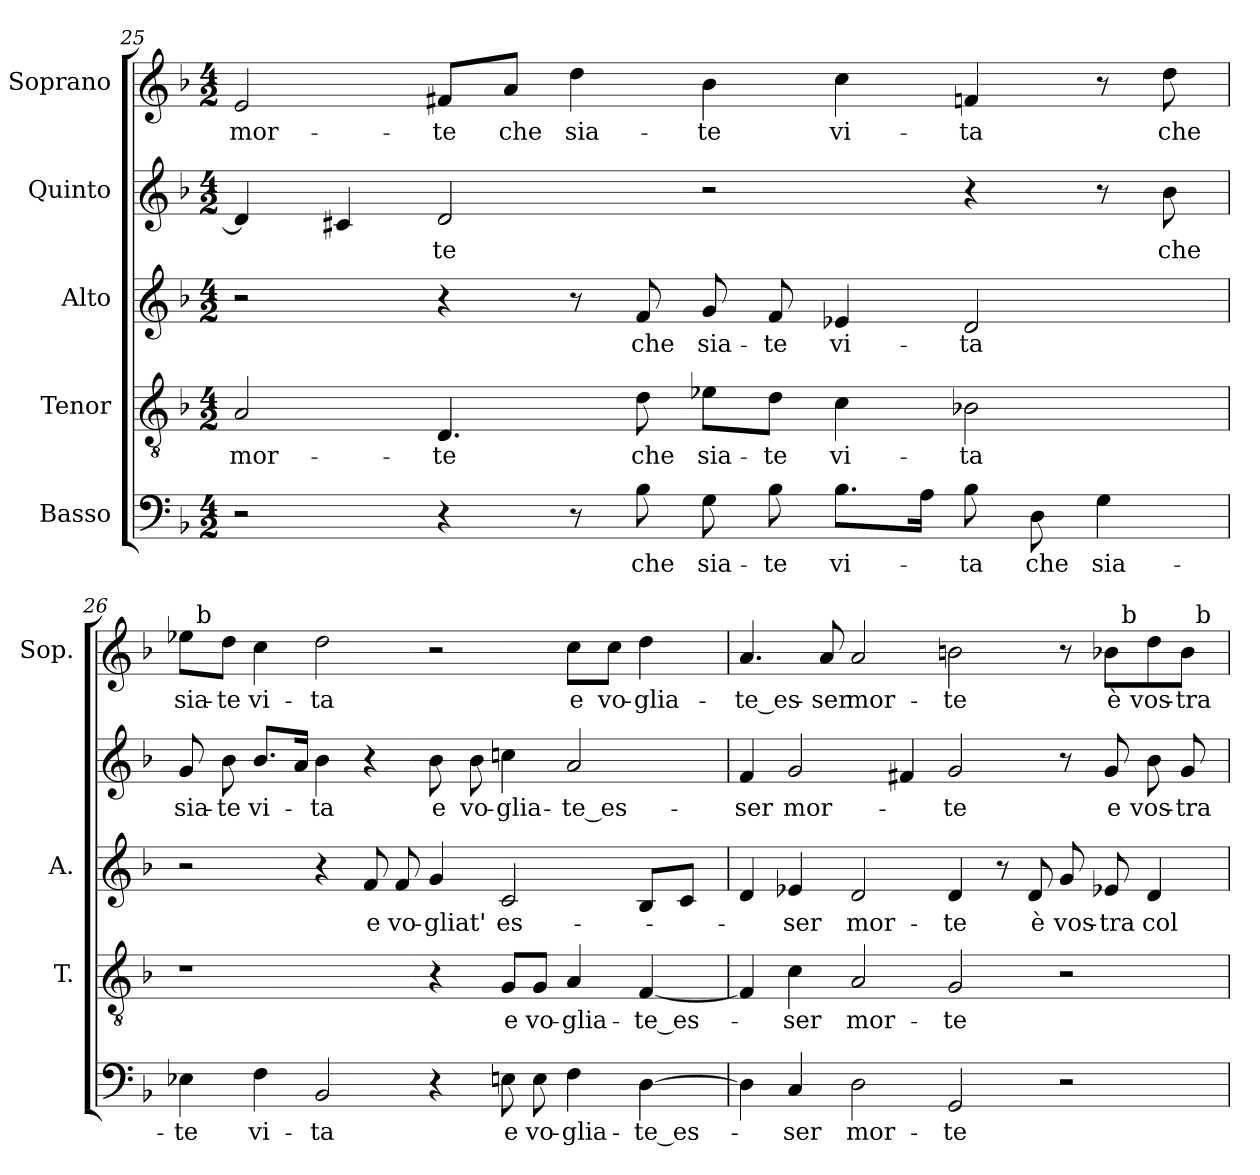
**kern	**text	**kern	**text	**kern	**text	**kern	**text	**kern	**text
*part5	*part5	*part4	*part4	*part3	*part3	*part2	*part2	*part1	*part1
*staff5	*staff5	*staff4	*staff4	*staff3	*staff3	*staff2	*staff2	*staff1	*staff1
*I"Basso	*	*I"Tenor	*	*I"Alto	*	*I"Quinto	*	*I"Soprano	*
*	*	*I'T.	*	*I'A.	*	*	*	*I'Sop.	*
*clefF4	*	*clefGv2	*	*clefG2	*	*clefG2	*	*clefG2	*
*	*	*ITrd7c12	*	*	*	*	*	*	*
*k[b-]	*	*k[b-]	*	*k[b-]	*	*k[b-]	*	*k[b-]	*
*F:	*	*F:	*	*F:	*	*F:	*	*F:	*
*M4/2	*	*M4/2	*	*M4/2	*	*M4/2	*	*M4/2	*
=25	=25	=25	=25	=25	=25	=25	=25	=25	=25
!	!	!	!LO:LY:b:color=#000000	!	!	!	!	!	!
!	!	!	!	!	!	!	!	!	!LO:LY:b:color=#000000
2r	.	2AAi/	mor-	2r	.	4di/]	.	2ei/	mor-
.	.	.	.	.	.	4c#Xi/	.	.	.
!	!	!	!LO:LY:b:color=#000000	!	!	!	!	!	!
!	!	!	!	!	!	!	!LO:LY:b:color=#000000	!	!
!	!	!	!	!	!	!	!	!	!LO:LY:b:color=#000000
4r	.	4.DDi/	-te	4r	.	2di/	-te	8f#Xi/L	-te
!	!	!	!	!	!	!	!	!	!LO:LY:b:color=#000000
.	.	.	.	.	.	.	.	8ai/J	che
!	!	!	!	!	!	!	!	!	!LO:LY:b:color=#000000
8r	.	.	.	8r	.	.	.	4ddi\	sia-
!	!LO:LY:b:color=#000000	!	!	!	!	!	!	!	!
!	!	!	!LO:LY:b:color=#000000	!	!	!	!	!	!
!	!	!	!	!	!LO:LY:b:color=#000000	!	!	!	!
8B-i\	che	8Di\	che	8fi/	che	.	.	.	.
!	!LO:LY:b:color=#000000	!	!	!	!	!	!	!	!
!	!	!	!LO:LY:b:color=#000000	!	!	!	!	!	!
!	!	!	!	!	!LO:LY:b:color=#000000	!	!	!	!
!	!	!	!	!	!	!	!	!	!LO:LY:b:color=#000000
8Gi\	sia-	8E-Xi\L	sia-	8gi/	sia-	2r	.	4b-i\	-te
!	!LO:LY:b:color=#000000	!	!	!	!	!	!	!	!
!	!	!	!LO:LY:b:color=#000000	!	!	!	!	!	!
!	!	!	!	!	!LO:LY:b:color=#000000	!	!	!	!
8B-i\	-te	8Di\J	-te	8fi/	-te	.	.	.	.
!	!LO:LY:b:color=#000000	!	!	!	!	!	!	!	!
!	!	!	!LO:LY:b:color=#000000	!	!	!	!	!	!
!	!	!	!	!	!LO:LY:b:color=#000000	!	!	!	!
!	!	!	!	!	!	!	!	!	!LO:LY:b:color=#000000
8.B-i\L	vi-	4Ci\	vi-	4e-Xi/	vi-	.	.	4cci\	vi-
16Ai\Jk	.	.	.	.	.	.	.	.	.
!	!LO:LY:b:color=#000000	!	!	!	!	!	!	!	!
!	!	!	!LO:LY:b:color=#000000	!	!	!	!	!	!
!	!	!	!	!	!LO:LY:b:color=#000000	!	!	!	!
!	!	!	!	!	!	!	!	!	!LO:LY:b:color=#000000
8B-i\	-ta	2BB-Xi\	-ta	2di/	-ta	4r	.	4fni/	-ta
!	!LO:LY:b:color=#000000	!	!	!	!	!	!	!	!
8Di\	che	.	.	.	.	.	.	.	.
!	!LO:LY:b:color=#000000	!	!	!	!	!	!	!	!
4Gi\	sia-	.	.	.	.	8r	.	8r	.
!	!	!	!	!	!	!	!LO:LY:b:color=#000000	!	!
!	!	!	!	!	!	!	!	!	!LO:LY:b:color=#000000
.	.	.	.	.	.	8b-i\	che	8ddi\	che
!!LO:PB:g=z
=26	=26	=26	=26	=26	=26	=26	=26	=26	=26
!	!LO:LY:b:color=#000000	!	!	!	!	!	!	!	!
!	!	!	!	!	!	!	!LO:LY:b:color=#000000	!	!
!	!	!	!	!	!	!	!	!	!LO:LY:b:color=#000000
*	*	*	*	*	*	*	*	*^	*
4E-Xi\	-te	1r	.	2r	.	8gi/	sia-	8ee-i\L	32ryy	sia-
.	.	.	.	.	.	.	.	.	256ryy	.
!	!	!	!	!	!	!	!	!	!LO:TX:a:t=b	!
.	.	.	.	.	.	.	.	.	1ryy	.
!	!	!	!	!	!	!	!LO:LY:b:color=#000000	!	!	!
!	!	!	!	!	!	!	!	!	!	!LO:LY:b:color=#000000
.	.	.	.	.	.	8b-i\	-te	8ddi\J	.	-te
!	!LO:LY:b:color=#000000	!	!	!	!	!	!	!	!	!
!	!	!	!	!	!	!	!LO:LY:b:color=#000000	!	!	!
!	!	!	!	!	!	!	!	!	!	!LO:LY:b:color=#000000
4Fi\	vi-	.	.	.	.	8.b-i/L	vi-	4cci\	.	vi-
.	.	.	.	.	.	16ai/Jk	.	.	.	.
!	!LO:LY:b:color=#000000	!	!	!	!	!	!	!	!	!
!	!	!	!	!	!	!	!LO:LY:b:color=#000000	!	!	!
!	!	!	!	!	!	!	!	!	!	!LO:LY:b:color=#000000
2BB-i/	-ta	.	.	4r	.	4b-i\	-ta	2ddi\	.	-ta
!	!	!	!	!	!LO:LY:b:color=#000000	!	!	!	!	!
.	.	.	.	8fi/	e	4r	.	.	.	.
!	!	!	!	!	!LO:LY:b:color=#000000	!	!	!	!	!
.	.	.	.	8fi/	vo-	.	.	.	.	.
!	!	!	!	!	!LO:LY:b:color=#000000	!	!	!	!	!
!	!	!	!	!	!	!	!LO:LY:b:color=#000000	!	!	!
4r	.	4r	.	4gi/	-gliat'	8b-i\	e	2r	.	.
.	.	.	.	.	.	.	.	.	2ryy	.
!	!	!	!	!	!	!	!LO:LY:b:color=#000000	!	!	!
.	.	.	.	.	.	8b-i\	vo-	.	.	.
!	!LO:LY:b:color=#000000	!	!	!	!	!	!	!	!	!
!	!	!	!LO:LY:b:color=#000000	!	!	!	!	!	!	!
!	!	!	!	!	!LO:LY:b:color=#000000	!	!	!	!	!
!	!	!	!	!	!	!	!LO:LY:b:color=#000000	!	!	!
8Eni\	e	8GGi/L	e	2ci/	es-	4ccni\	-glia-	.	.	.
!	!LO:LY:b:color=#000000	!	!	!	!	!	!	!	!	!
!	!	!	!LO:LY:b:color=#000000	!	!	!	!	!	!	!
8Ei\	vo-	8GGi/J	vo-	.	.	.	.	.	.	.
!	!LO:LY:b:color=#000000	!	!	!	!	!	!	!	!	!
!	!	!	!LO:LY:b:color=#000000	!	!	!	!	!	!	!
!	!	!	!	!	!	!	!LO:LY:b:color=#000000	!	!	!
!	!	!	!	!	!	!	!	!	!	!LO:LY:b:color=#000000
4Fi\	-glia-	4AAi/	-glia-	.	.	2ai/	-te_es-	8cci\L	.	e
.	.	.	.	.	.	.	.	.	4ryy	.
!	!	!	!	!	!	!	!	!	!	!LO:LY:b:color=#000000
.	.	.	.	.	.	.	.	8cci\J	.	vo-
!	!LO:LY:b:color=#000000	!	!	!	!	!	!	!	!	!
!	!	!	!LO:LY:b:color=#000000	!	!	!	!	!	!	!
!	!	!	!	!	!	!	!	!	!	!LO:LY:b:color=#000000
[>4Di\	-te_es-	[<4FFi/	-te_es-	8B-i/L	.	.	.	4ddi\	.	-glia-
.	.	.	.	.	.	.	.	.	8ryy	.
.	.	.	.	8ci/J	.	.	.	.	.	.
.	.	.	.	.	.	.	.	.	16ryy	.
.	.	.	.	.	.	.	.	.	64..ryy	.
=27	=27	=27	=27	=27	=27	=27	=27	=27	=27	=27
!	!	!	!	!	!	!	!LO:LY:b:color=#000000	!	!	!
!	!	!	!	!	!	!	!	!	!	!LO:LY:b:color=#000000
4Di\]	.	4FFi/]	.	4di/	.	4fi/	-ser	4.ai/	1ryy	-te_es-
!	!LO:LY:b:color=#000000	!	!	!	!	!	!	!	!	!
!	!	!	!LO:LY:b:color=#000000	!	!	!	!	!	!	!
!	!	!	!	!	!LO:LY:b:color=#000000	!	!	!	!	!
!	!	!	!	!	!	!	!LO:LY:b:color=#000000	!	!	!
4Ci/	-ser	4Ci\	-ser	4e-Xi/	-ser	2gi/	mor-	.	.	.
!	!	!	!	!	!	!	!	!	!	!LO:LY:b:color=#000000
.	.	.	.	.	.	.	.	8ai/	.	-ser
!	!LO:LY:b:color=#000000	!	!	!	!	!	!	!	!	!
!	!	!	!LO:LY:b:color=#000000	!	!	!	!	!	!	!
!	!	!	!	!	!LO:LY:b:color=#000000	!	!	!	!	!
!	!	!	!	!	!	!	!	!	!	!LO:LY:b:color=#000000
2Di\	mor-	2AAi/	mor-	2di/	mor-	.	.	2ai/	.	mor-
.	.	.	.	.	.	4f#Xi/	.	.	.	.
!	!LO:LY:b:color=#000000	!	!	!	!	!	!	!	!	!
!	!	!	!LO:LY:b:color=#000000	!	!	!	!	!	!	!
!	!	!	!	!	!LO:LY:b:color=#000000	!	!	!	!	!
!	!	!	!	!	!	!	!LO:LY:b:color=#000000	!	!	!
!	!	!	!	!	!	!	!	!	!	!LO:LY:b:color=#000000
2GGi/	-te	2GGi/	-te	4di/	-te	2gi/	-te	2bni\	2ryy	-te
.	.	.	.	8r	.	.	.	.	.	.
!	!	!	!	!	!LO:LY:b:color=#000000	!	!	!	!	!
.	.	.	.	8di/	è	.	.	.	.	.
!	!	!	!	!	!LO:LY:b:color=#000000	!	!	!	!	!
2r	.	2r	.	8gi/	vos-	8r	.	8r	8ryy	.
!	!	!	!	!	!LO:LY:b:color=#000000	!	!	!	!	!
!	!	!	!	!	!	!	!LO:LY:b:color=#000000	!	!	!
!	!	!	!	!	!	!	!	!	!	!LO:LY:b:color=#000000
.	.	.	.	8e-Xi/	-tra	8gi/	e	8b-i\L	32ryy	è
.	.	.	.	.	.	.	.	.	256ryy	.
!	!	!	!	!	!	!	!	!	!LO:TX:a:t=b	!
.	.	.	.	.	.	.	.	.	4ryy	.
!	!	!	!	!	!LO:LY:b:color=#000000	!	!	!	!	!
!	!	!	!	!	!	!	!LO:LY:b:color=#000000	!	!	!
!	!	!	!	!	!	!	!	!	!	!LO:LY:b:color=#000000
.	.	.	.	4di/	col-	8b-i\	vos-	8ddi\	.	vos-
!	!	!	!	!	!	!	!LO:LY:b:color=#000000	!	!	!
!	!	!	!	!	!	!	!	!	!	!LO:LY:b:color=#000000
.	.	.	.	.	.	8gi/	-tra	8b-i\J	.	-tra
!	!	!	!	!	!	!	!	!	!LO:TX:a:t=b	!
.	.	.	.	.	.	.	.	.	16ryy	.
.	.	.	.	.	.	.	.	.	64..ryy	.
*	*	*	*	*	*	*	*	*v	*v	*
=	=	=	=	=	=	=	=	=	=
*-	*-	*-	*-	*-	*-	*-	*-	*-	*-
